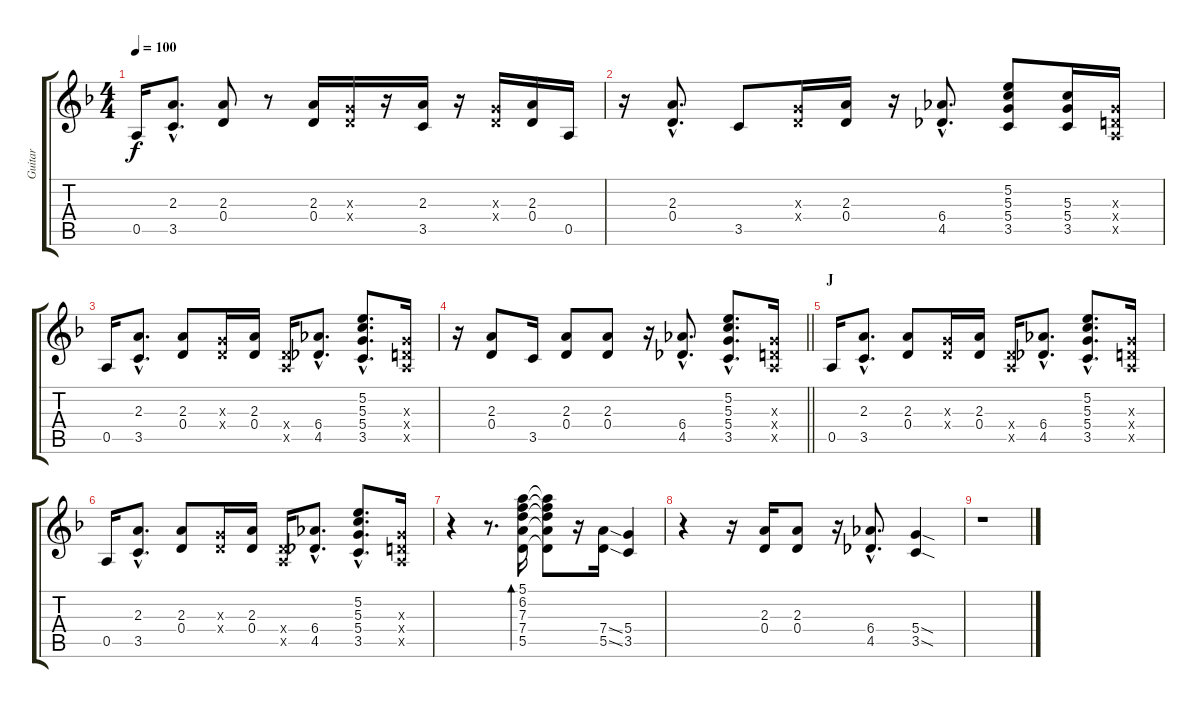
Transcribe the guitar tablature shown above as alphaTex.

\track ("Guitar" "Guitar") {instrument distortionguitar}
\staff {score tabs}
\tuning (E4 B3 G3 D3 A2 E2) {hide}
\ts (4 4)
\tempo 100
\clef g2
\ks f
0.5.16{dy f} (2.3{hac} 3.5{hac}).8{d} (2.3 0.4).8 r.8 (2.3 0.4).16 (0.3{x} 0.4{x}).16 r.16 (2.3 3.5).16 r.16 (0.3{x} 0.4{x}).16 (2.3 0.4).16 0.5.16 |
r.16 (2.3{hac} 0.4{hac}).8{d} 3.5.8 (0.3{x} 0.4{x}).16 (2.3 0.4).16 r.16 (6.4{hac} 4.5{hac}).8{d} (5.2 5.3 5.4 3.5).8 (5.3 5.4 3.5).16 (0.3{x} 0.4{x} 0.5{x}).16 |
0.5.16 (2.3{hac} 3.5{hac}).8{d} (2.3 0.4).8 (0.3{x} 0.4{x}).16 (2.3 0.4).16 (0.4{x} 0.5{x}).16 (6.4{hac} 4.5{hac}).8{d} (5.2{hac} 5.3{hac} 5.4{hac} 3.5{hac}).8{d} (0.3{x} 0.4{x} 0.5{x}).16 |
\barLineRight lightlight
r.16 (2.3 0.4).8 3.5.16 (2.3 0.4).8 (2.3 0.4).8 r.16 (6.4{hac} 4.5{hac}).8{d} (5.2{hac} 5.3{hac} 5.4{hac} 3.5{hac}).8{d} (0.3{x} 0.4{x} 0.5{x}).16 |
\section ("" "J")
0.5.16 (2.3{hac} 3.5{hac}).8{d} (2.3 0.4).8 (0.3{x} 0.4{x}).16 (2.3 0.4).16 (0.4{x} 0.5{x}).16 (6.4{hac} 4.5{hac}).8{d} (5.2{hac} 5.3{hac} 5.4{hac} 3.5{hac}).8{d} (0.3{x} 0.4{x} 0.5{x}).16 |
0.5.16 (2.3{hac} 3.5{hac}).8{d} (2.3 0.4).8 (0.3{x} 0.4{x}).16 (2.3 0.4).16 (0.4{x} 0.5{x}).16 (6.4{hac} 4.5{hac}).8{d} (5.2{hac} 5.3{hac} 5.4{hac} 3.5{hac}).8{d} (0.3{x} 0.4{x} 0.5{x}).16 |
r.4 r.8{d} (5.1 6.2 7.3 7.4 5.5).16{bd 240} (5.1{t} 6.2{t} 7.3{t} 7.4{t} 5.5{t}).8 r.16 (7.4{ss} 5.5{ss}).16 (5.4 3.5).4 |
r.4 r.16 (2.3 0.4).16 (2.3 0.4).8 r.16 (6.4{hac} 4.5{hac}).8{d} (5.4{sod} 3.5{sod}).4 |
r.1
